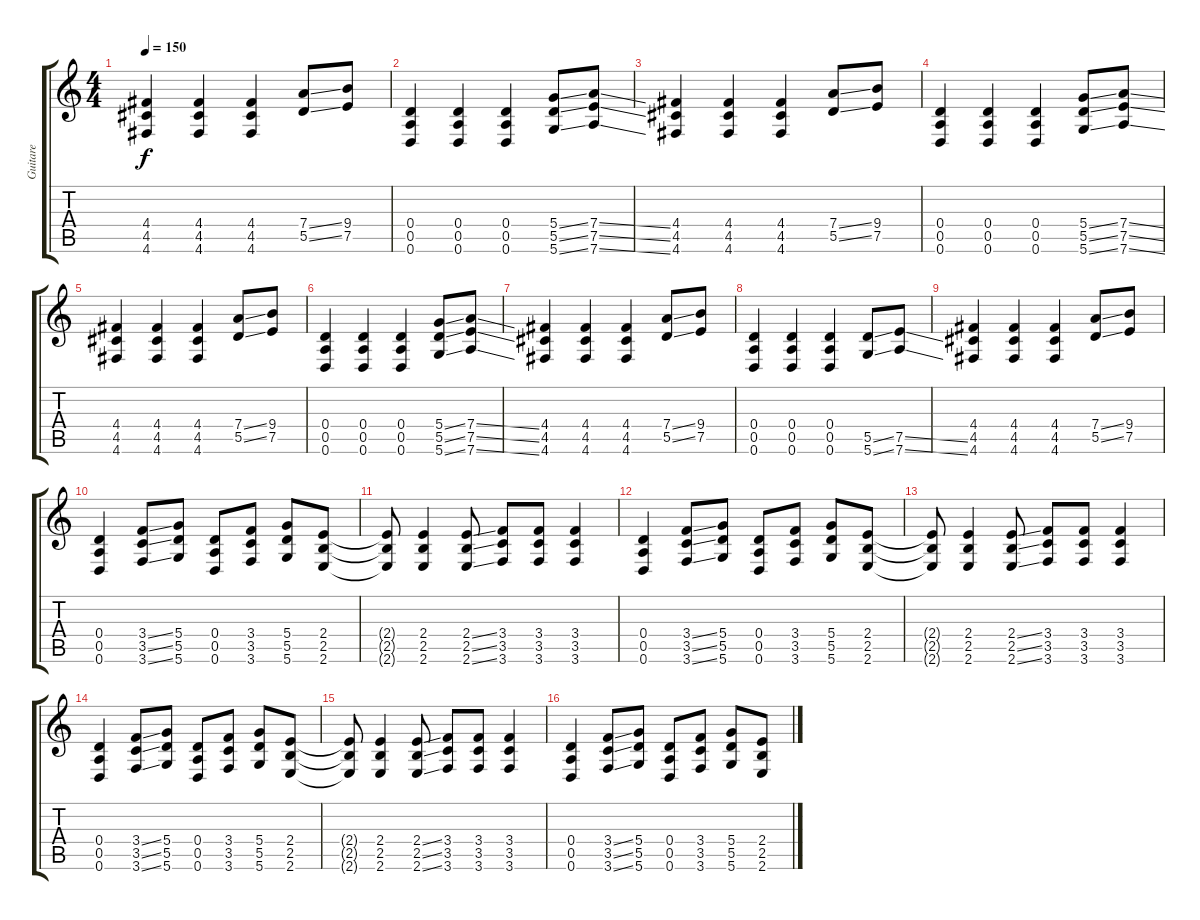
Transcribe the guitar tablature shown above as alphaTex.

\track ("Guitare" "Guitare") {instrument distortionguitar}
\staff {score tabs}
\tuning (E4 B3 G3 D3 A2 D2) {hide}
\ts (4 4)
\tempo 150
\clef g2
\ks c
(4.4 4.5 4.6).4{dy f} (4.4 4.5 4.6).4 (4.4 4.5 4.6).4 (7.4{ss} 5.5{ss}).8 (9.4 7.5).8 |
(0.4 0.5 0.6).4 (0.4 0.5 0.6).4 (0.4 0.5 0.6).4 (5.4{ss} 5.5{ss} 5.6{ss}).8 (7.4{ss} 7.5{ss} 7.6{ss}).8 |
(4.4 4.5 4.6).4 (4.4 4.5 4.6).4 (4.4 4.5 4.6).4 (7.4{ss} 5.5{ss}).8 (9.4 7.5).8 |
(0.4 0.5 0.6).4 (0.4 0.5 0.6).4 (0.4 0.5 0.6).4 (5.4{ss} 5.5{ss} 5.6{ss}).8 (7.4{ss} 7.5{ss} 7.6{ss}).8 |
(4.4 4.5 4.6).4 (4.4 4.5 4.6).4 (4.4 4.5 4.6).4 (7.4{ss} 5.5{ss}).8 (9.4 7.5).8 |
(0.4 0.5 0.6).4 (0.4 0.5 0.6).4 (0.4 0.5 0.6).4 (5.4{ss} 5.5{ss} 5.6{ss}).8 (7.4{ss} 7.5{ss} 7.6{ss}).8 |
(4.4 4.5 4.6).4 (4.4 4.5 4.6).4 (4.4 4.5 4.6).4 (7.4{ss} 5.5{ss}).8 (9.4 7.5).8 |
(0.4 0.5 0.6).4 (0.4 0.5 0.6).4 (0.4 0.5 0.6).4 (5.5{ss} 5.6{ss}).8 (7.5{ss} 7.6{ss}).8 |
(4.4 4.5 4.6).4 (4.4 4.5 4.6).4 (4.4 4.5 4.6).4 (7.4{ss} 5.5{ss}).8 (9.4 7.5).8 |
\section ("" "")
(0.4 0.5 0.6).4 (3.4{ss} 3.5{ss} 3.6{ss}).8 (5.4 5.5 5.6).8 (0.4 0.5 0.6).8 (3.4 3.5 3.6).8 (5.4 5.5 5.6).8 (2.4 2.5 2.6).8 |
(2.4{t} 2.5{t} 2.6{t}).8 (2.4 2.5 2.6).4 (2.4{ss} 2.5{ss} 2.6{ss}).8 (3.4 3.5 3.6).8 (3.4 3.5 3.6).8 (3.4 3.5 3.6).4 |
(0.4 0.5 0.6).4 (3.4{ss} 3.5{ss} 3.6{ss}).8 (5.4 5.5 5.6).8 (0.4 0.5 0.6).8 (3.4 3.5 3.6).8 (5.4 5.5 5.6).8 (2.4 2.5 2.6).8 |
(2.4{t} 2.5{t} 2.6{t}).8 (2.4 2.5 2.6).4 (2.4{ss} 2.5{ss} 2.6{ss}).8 (3.4 3.5 3.6).8 (3.4 3.5 3.6).8 (3.4 3.5 3.6).4 |
(0.4 0.5 0.6).4 (3.4{ss} 3.5{ss} 3.6{ss}).8 (5.4 5.5 5.6).8 (0.4 0.5 0.6).8 (3.4 3.5 3.6).8 (5.4 5.5 5.6).8 (2.4 2.5 2.6).8 |
(2.4{t} 2.5{t} 2.6{t}).8 (2.4 2.5 2.6).4 (2.4{ss} 2.5{ss} 2.6{ss}).8 (3.4 3.5 3.6).8 (3.4 3.5 3.6).8 (3.4 3.5 3.6).4 |
(0.4 0.5 0.6).4 (3.4{ss} 3.5{ss} 3.6{ss}).8 (5.4 5.5 5.6).8 (0.4 0.5 0.6).8 (3.4 3.5 3.6).8 (5.4 5.5 5.6).8 (2.4 2.5 2.6).8
